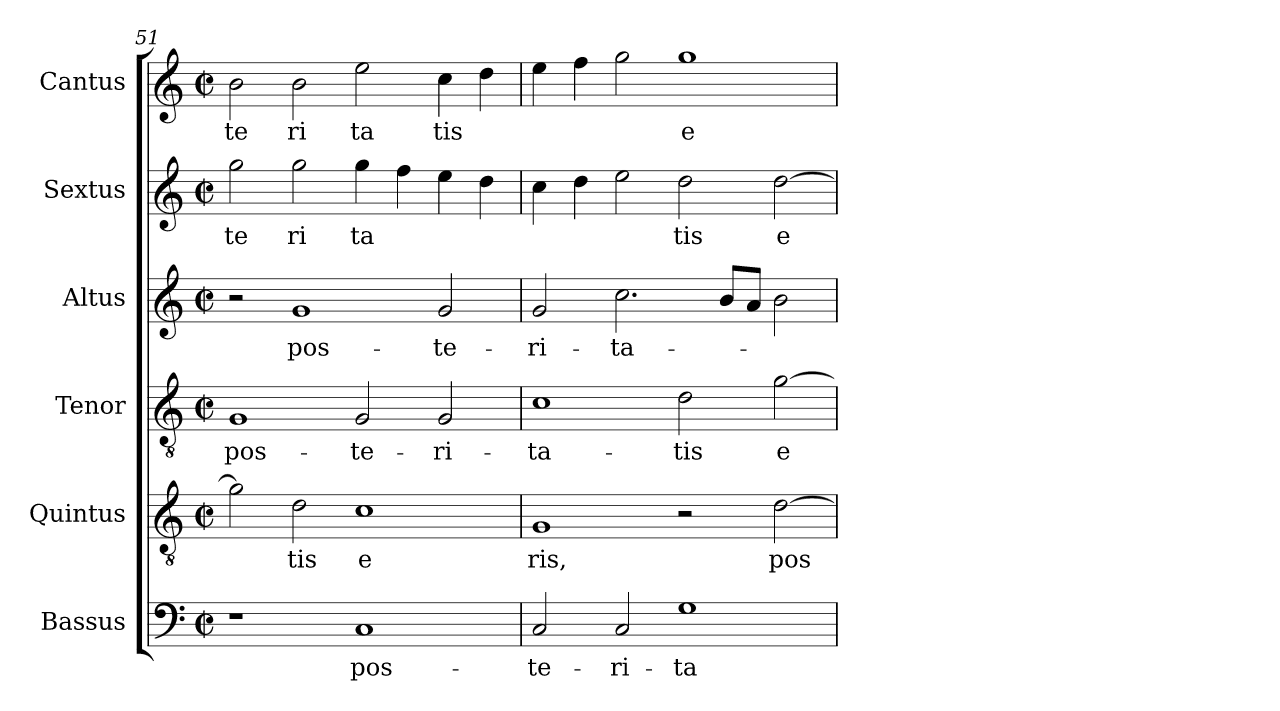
**kern	**text	**kern	**text	**kern	**text	**kern	**text	**kern	**text	**kern	**text
*part6	*part6	*part5	*part5	*part4	*part4	*part3	*part3	*part2	*part2	*part1	*part1
*staff6	*staff6	*staff5	*staff5	*staff4	*staff4	*staff3	*staff3	*staff2	*staff2	*staff1	*staff1
*I"Bassus	*	*I"Quintus	*	*I"Tenor	*	*I"Altus	*	*I"Sextus	*	*I"Cantus	*
*clefF4	*	*clefGv2	*	*clefGv2	*	*clefG2	*	*clefG2	*	*clefG2	*
*M2/2	*	*M2/2	*	*M2/2	*	*M2/2	*	*M2/2	*	*M2/2	*
*met(c|)	*	*met(c|)	*	*met(c|)	*	*met(c|)	*	*met(c|)	*	*met(c|)	*
=51	=51	=51	=51	=51	=51	=51	=51	=51	=51	=51	=51
!	!	!	!	!	!LO:LY:b:cj	!	!	!	!LO:LY:b:cj	!	!LO:LY:b:cj
1r	.	2g\]	.	1G	pos-	2r	.	2gg\	te	2b\	te
!	!	!	!LO:LY:b:cj	!	!	!	!LO:LY:b:cj	!	!LO:LY:b:cj	!	!LO:LY:b:cj
.	.	2d\	tis	.	.	1g	pos-	2gg\	ri	2b\	ri
!	!LO:LY:b:cj	!	!LO:LY:b:cj	!	!LO:LY:b:cj	!	!	!	!LO:LY:b:cj	!	!LO:LY:b:cj
1C	pos-	1c	e	2G/	-te-	.	.	4gg\	ta	2ee\	ta
.	.	.	.	.	.	.	.	4ff\	.	.	.
!	!	!	!	!	!LO:LY:b:cj	!	!LO:LY:b:cj	!	!	!	!LO:LY:b
.	.	.	.	2G/	-ri-	2g/	-te-	4ee\	.	4cc\	tis
.	.	.	.	.	.	.	.	4dd\	.	4dd\	.
=52	=52	=52	=52	=52	=52	=52	=52	=52	=52	=52	=52
!	!LO:LY:b:cj	!	!LO:LY:b:cj	!	!LO:LY:b:cj	!	!LO:LY:b:cj	!	!	!	!
2C/	-te-	1G	ris,	1c	-ta-	2g/	-ri-	4cc\	.	4ee\	.
.	.	.	.	.	.	.	.	4dd\	.	4ff\	.
!	!LO:LY:b:cj	!	!	!	!	!	!LO:LY:b:cj	!	!	!	!
2C/	-ri-	.	.	.	.	2.cc\	-ta-	2ee\	.	2gg\	.
!	!LO:LY:b:cj	!	!	!	!LO:LY:b:cj	!	!	!	!LO:LY:b:cj	!	!LO:LY:b:cj
1G	-ta-	2r	.	2d\	-tis	.	.	2dd\	tis	1gg	e
.	.	.	.	.	.	8b/L	.	.	.	.	.
.	.	.	.	.	.	8a/J	.	.	.	.	.
!	!	!	!LO:LY:b	!	!LO:LY:b:cj	!	!	!	!LO:LY:b:cj	!	!
.	.	[>2d\	pos	[>2g\	e-	2b\	.	[>2dd\	e	.	.
=	=	=	=	=	=	=	=	=	=	=	=
*-	*-	*-	*-	*-	*-	*-	*-	*-	*-	*-	*-
